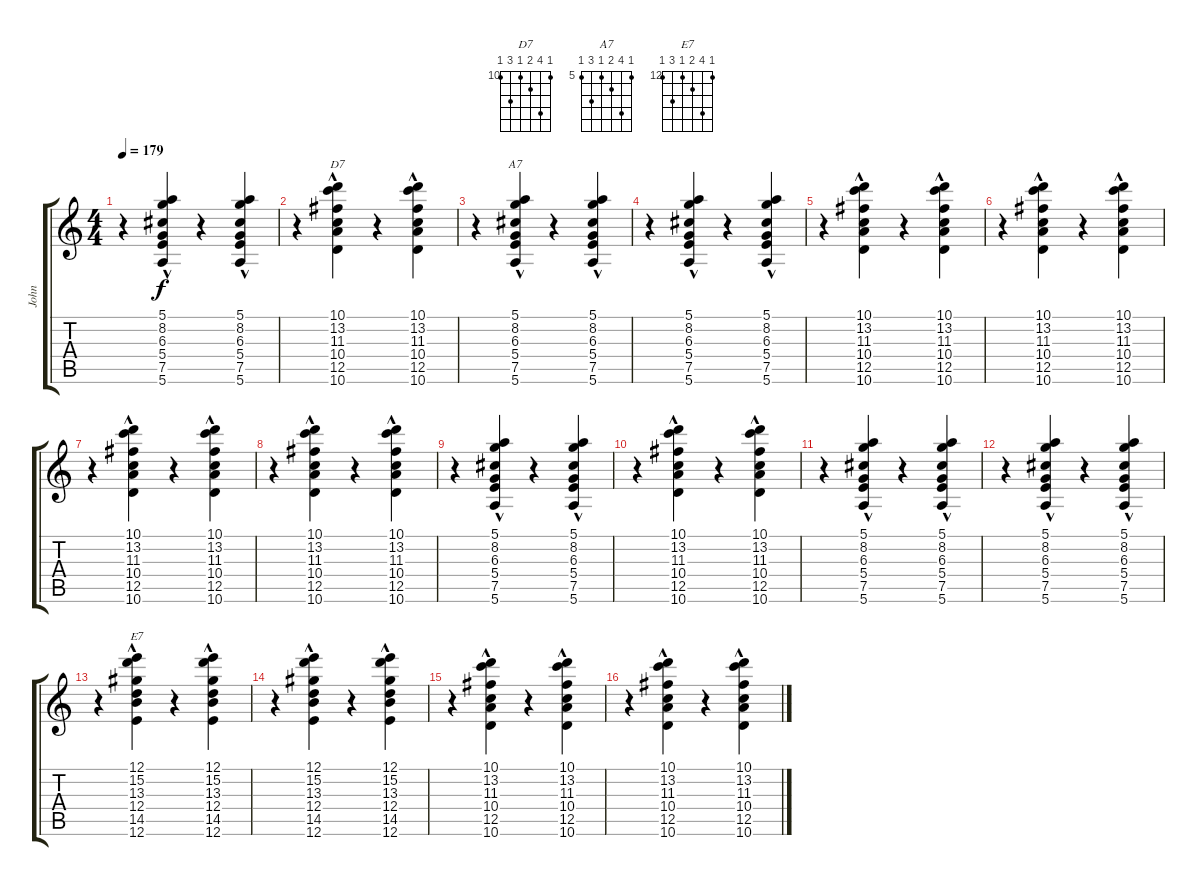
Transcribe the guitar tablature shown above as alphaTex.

\track ("John" "John") {instrument electricguitarclean}
\staff {score tabs}
\tuning (E4 B3 G3 D3 A2 E2) {hide}
\chord ("D7" 10 13 11 10 12 10) {firstfret 10}
\chord ("A7" 5 8 6 5 7 5) {firstfret 5}
\chord ("E7" 12 15 13 12 14 12) {firstfret 12}
\ts (4 4)
\tempo 179
\clef g2
\ks c
r.4{dy f} (5.1{hac} 8.2{hac} 6.3{hac} 5.4{hac} 7.5{hac} 5.6{hac}).4 r.4 (5.1{hac} 8.2{hac} 6.3{hac} 5.4{hac} 7.5{hac} 5.6{hac}).4 |
r.4 (10.1{hac} 13.2{hac} 11.3{hac} 10.4{hac} 12.5{hac} 10.6{hac}).4{ch "D7"} r.4 (10.1{hac} 13.2{hac} 11.3{hac} 10.4{hac} 12.5{hac} 10.6{hac}).4 |
r.4 (5.1{hac} 8.2{hac} 6.3{hac} 5.4{hac} 7.5{hac} 5.6{hac}).4{ch "A7"} r.4 (5.1{hac} 8.2{hac} 6.3{hac} 5.4{hac} 7.5{hac} 5.6{hac}).4 |
r.4 (5.1{hac} 8.2{hac} 6.3{hac} 5.4{hac} 7.5{hac} 5.6{hac}).4 r.4 (5.1{hac} 8.2{hac} 6.3{hac} 5.4{hac} 7.5{hac} 5.6{hac}).4 |
r.4 (10.1{hac} 13.2{hac} 11.3{hac} 10.4{hac} 12.5{hac} 10.6{hac}).4 r.4 (10.1{hac} 13.2{hac} 11.3{hac} 10.4{hac} 12.5{hac} 10.6{hac}).4 |
r.4 (10.1{hac} 13.2{hac} 11.3{hac} 10.4{hac} 12.5{hac} 10.6{hac}).4 r.4 (10.1{hac} 13.2{hac} 11.3{hac} 10.4{hac} 12.5{hac} 10.6{hac}).4 |
r.4 (10.1{hac} 13.2{hac} 11.3{hac} 10.4{hac} 12.5{hac} 10.6{hac}).4 r.4 (10.1{hac} 13.2{hac} 11.3{hac} 10.4{hac} 12.5{hac} 10.6{hac}).4 |
r.4 (10.1{hac} 13.2{hac} 11.3{hac} 10.4{hac} 12.5{hac} 10.6{hac}).4 r.4 (10.1{hac} 13.2{hac} 11.3{hac} 10.4{hac} 12.5{hac} 10.6{hac}).4 |
r.4 (5.1{hac} 8.2{hac} 6.3{hac} 5.4{hac} 7.5{hac} 5.6{hac}).4 r.4 (5.1{hac} 8.2{hac} 6.3{hac} 5.4{hac} 7.5{hac} 5.6{hac}).4 |
r.4 (10.1{hac} 13.2{hac} 11.3{hac} 10.4{hac} 12.5{hac} 10.6{hac}).4 r.4 (10.1{hac} 13.2{hac} 11.3{hac} 10.4{hac} 12.5{hac} 10.6{hac}).4 |
r.4 (5.1{hac} 8.2{hac} 6.3{hac} 5.4{hac} 7.5{hac} 5.6{hac}).4 r.4 (5.1{hac} 8.2{hac} 6.3{hac} 5.4{hac} 7.5{hac} 5.6{hac}).4 |
r.4 (5.1{hac} 8.2{hac} 6.3{hac} 5.4{hac} 7.5{hac} 5.6{hac}).4 r.4 (5.1{hac} 8.2{hac} 6.3{hac} 5.4{hac} 7.5{hac} 5.6{hac}).4 |
r.4 (12.1{hac} 15.2{hac} 13.3{hac} 12.4{hac} 14.5{hac} 12.6{hac}).4{ch "E7"} r.4 (12.1{hac} 15.2{hac} 13.3{hac} 12.4{hac} 14.5{hac} 12.6{hac}).4 |
r.4 (12.1{hac} 15.2{hac} 13.3{hac} 12.4{hac} 14.5{hac} 12.6{hac}).4 r.4 (12.1{hac} 15.2{hac} 13.3{hac} 12.4{hac} 14.5{hac} 12.6{hac}).4 |
r.4 (10.1{hac} 13.2{hac} 11.3{hac} 10.4{hac} 12.5{hac} 10.6{hac}).4 r.4 (10.1{hac} 13.2{hac} 11.3{hac} 10.4{hac} 12.5{hac} 10.6{hac}).4 |
r.4 (10.1{hac} 13.2{hac} 11.3{hac} 10.4{hac} 12.5{hac} 10.6{hac}).4 r.4 (10.1{hac} 13.2{hac} 11.3{hac} 10.4{hac} 12.5{hac} 10.6{hac}).4
